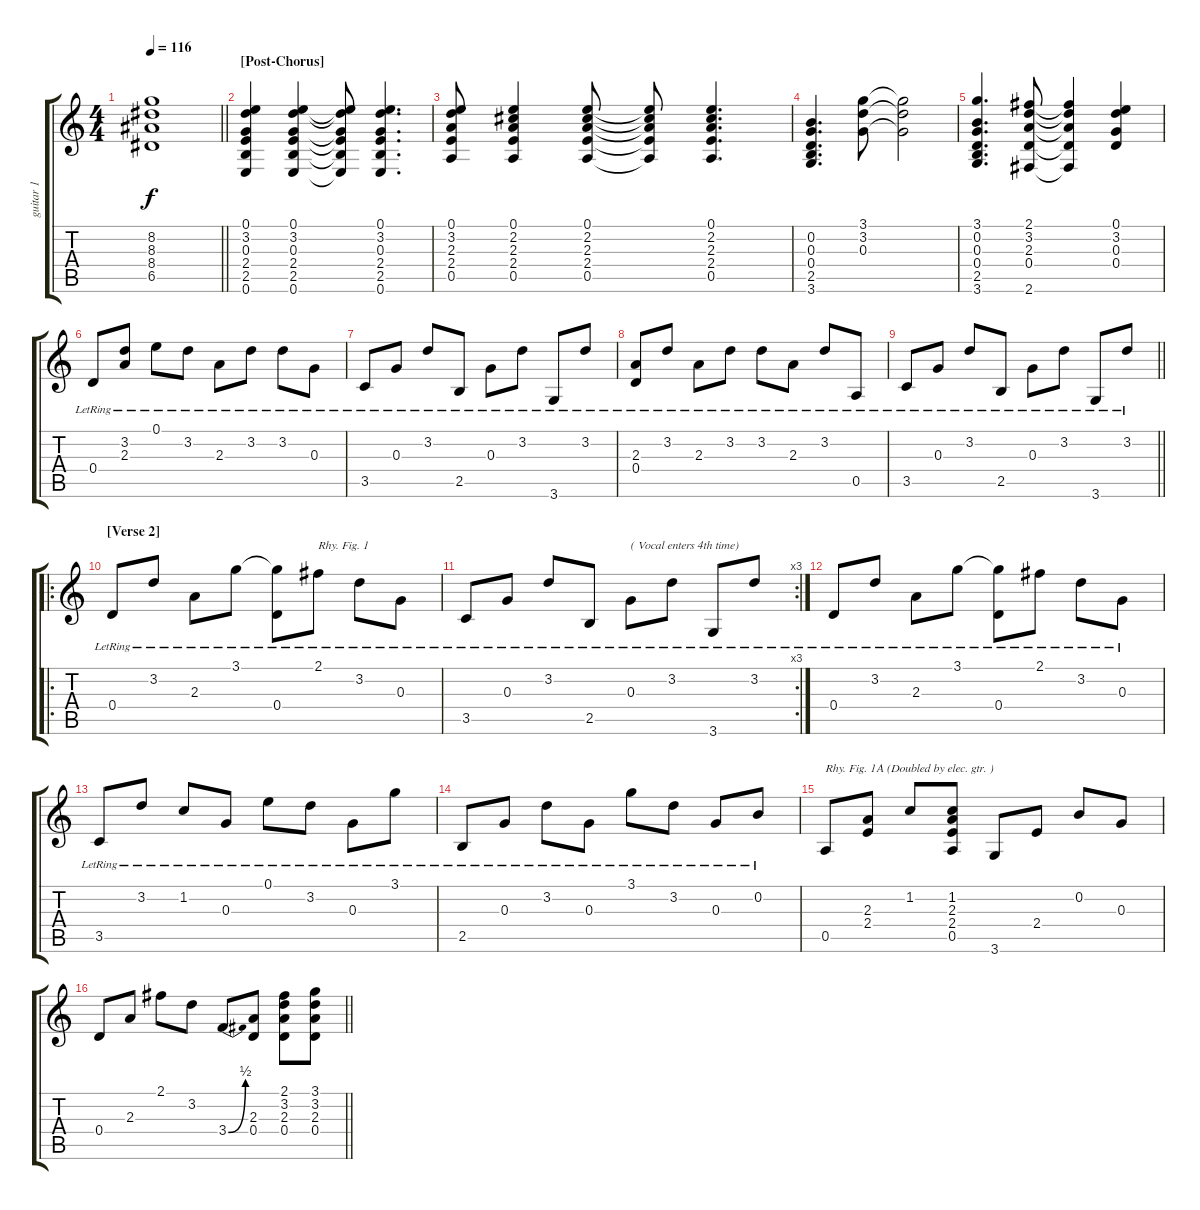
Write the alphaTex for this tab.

\track ("guitar 1" "guitar 1") {instrument acousticguitarsteel}
\staff {score tabs}
\tuning (E4 B3 G3 D3 A2 E2) {hide}
\ts (4 4)
\tempo 116
\clef g2
\barLineRight lightlight
\ks c
(8.2 8.3 8.4 6.5).1{dy f} |
\section ("" "[Post-Chorus]")
(0.1 3.2 0.3 2.4 2.5 0.6).4 (0.1 3.2 0.3 2.4 2.5 0.6).4 (0.1{t} 3.2{t} 0.3{t} 2.4{t} 2.5{t} 0.6{t}).8 (0.1 3.2 0.3 2.4 2.5 0.6).4{d} |
(0.1 3.2 2.3 2.4 0.5).8 (0.1 2.2 2.3 2.4 0.5).4 (0.1 2.2 2.3 2.4 0.5).8 (0.1{t} 2.2{t} 2.3{t} 2.4{t} 0.5{t}).8 (0.1 2.2 2.3 2.4 0.5).4{d} |
(0.2 0.3 0.4 2.5 3.6).4{d} (3.1 3.2 0.3).8 (3.1{t} 3.2{t} 0.3{t}).2 |
(3.1 0.2 0.3 0.4 2.5 3.6).4{d} (2.1 3.2 2.3 0.4 2.6).8 (2.1{t} 3.2{t} 2.3{t} 0.4{t} 2.6{t}).4 (0.1 3.2 0.3 0.4).4 |
0.4{lr}.8 (3.2{lr} 2.3{lr}).8 0.1{lr}.8 3.2{lr}.8 2.3{lr}.8 3.2{lr}.8 3.2{lr}.8 0.3{lr}.8 |
3.5{lr}.8 0.3{lr}.8 3.2{lr}.8 2.5{lr}.8 0.3{lr}.8 3.2{lr}.8 3.6{lr}.8 3.2{lr}.8 |
(2.3{lr} 0.4{lr}).8 3.2{lr}.8 2.3{lr}.8 3.2{lr}.8 3.2{lr}.8 2.3{lr}.8 3.2{lr}.8 0.5{lr}.8 |
\barLineRight lightlight
3.5{lr}.8 0.3{lr}.8 3.2{lr}.8 2.5{lr}.8 0.3{lr}.8 3.2{lr}.8 3.6{lr}.8 3.2{lr}.8 |
\ro
\section ("" "[Verse 2]")
0.4{lr}.8 3.2{lr}.8 2.3{lr}.8 3.1{lr}.8 (3.1{t} 0.4{lr}).8 2.1{lr}.8{txt "Rhy. Fig. 1"} 3.2{lr}.8 0.3{lr}.8 |
\rc 3
3.5{lr}.8 0.3{lr}.8 3.2{lr}.8 2.5{lr}.8 0.3{lr}.8{txt "( Vocal enters 4th time)"} 3.2{lr}.8 3.6{lr}.8 3.2{lr}.8 |
0.4{lr}.8 3.2{lr}.8 2.3{lr}.8 3.1{lr}.8 (3.1{t} 0.4{lr}).8 2.1{lr}.8 3.2{lr}.8 0.3{lr}.8 |
3.5{lr}.8 3.2{lr}.8 1.2{lr}.8 0.3{lr}.8 0.1{lr}.8 3.2{lr}.8 0.3{lr}.8 3.1{lr}.8 |
2.5{lr}.8 0.3{lr}.8 3.2{lr}.8 0.3{lr}.8 3.1{lr}.8 3.2{lr}.8 0.3{lr}.8 0.2{lr}.8 |
0.5.8{txt "Rhy. Fig. 1A (Doubled by elec. gtr. )"} (2.3 2.4).8 1.2.8 (1.2 2.3 2.4 0.5).8 3.6.8 2.4.8 0.2.8 0.3.8 |
\barLineRight lightlight
0.4.8 2.3.8 2.1.8 3.2.8 3.4{be (bend 0 0 60 2)}.8 (2.3 0.4).8 (2.1 3.2 2.3 0.4).8 (3.1 3.2 2.3 0.4).8
